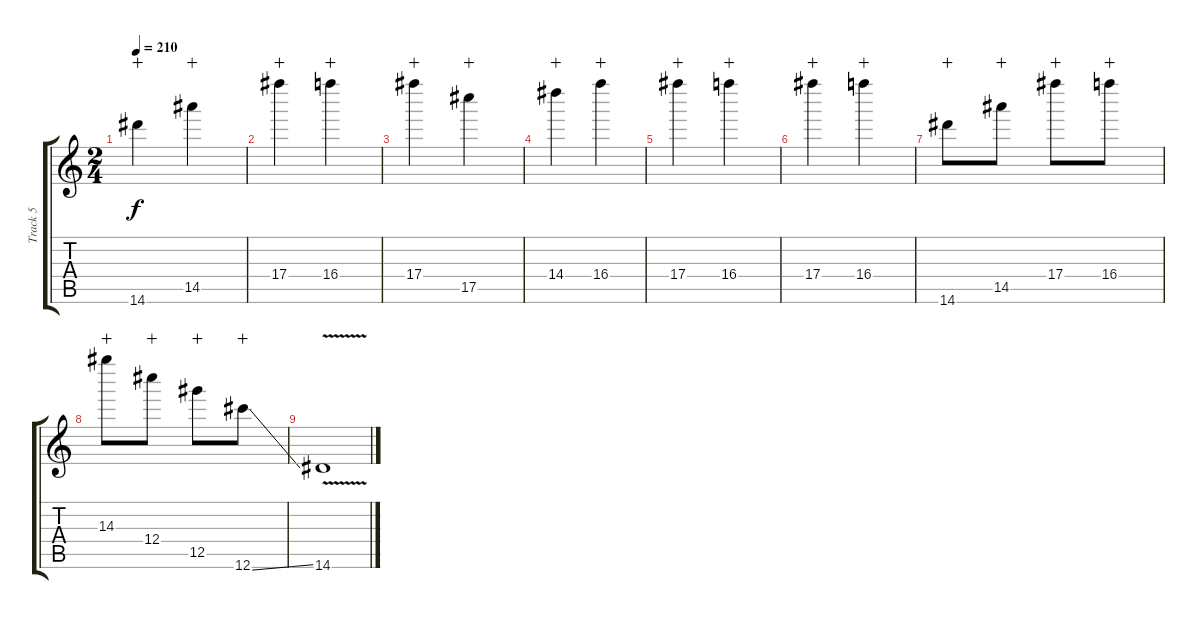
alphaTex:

\track ("Track 5" "Track 5") {instrument distortionguitar}
\staff {score tabs}
\tuning (Eb4 Bb3 Gb3 Db3 Ab2 Db2) {hide}
\ts (2 4)
\tempo 210
\clef g2
\ks c
14.6.4{ot 15mb dy f wahc} 14.5.4{ot 15mb wahc} |
17.4.4{ot 15mb wahc} 16.4.4{ot 15mb wahc} |
17.4.4{ot 15mb wahc} 17.5.4{ot 15mb wahc} |
14.4.4{ot 15mb wahc} 16.4.4{ot 15mb wahc} |
17.4.4{ot 15mb wahc} 16.4.4{ot 15mb wahc} |
17.4.4{ot 15mb wahc} 16.4.4{ot 15mb wahc} |
14.6.8{ot 15mb wahc} 14.5.8{ot 15mb wahc} 17.4.8{ot 15mb wahc} 16.4.8{ot 15mb wahc} |
14.3.8{ot 15mb wahc} 12.4.8{ot 15mb wahc} 12.5.8{ot 15mb wahc} 12.6{ss}.8{ot 15mb wahc} |
14.6{v}.1
